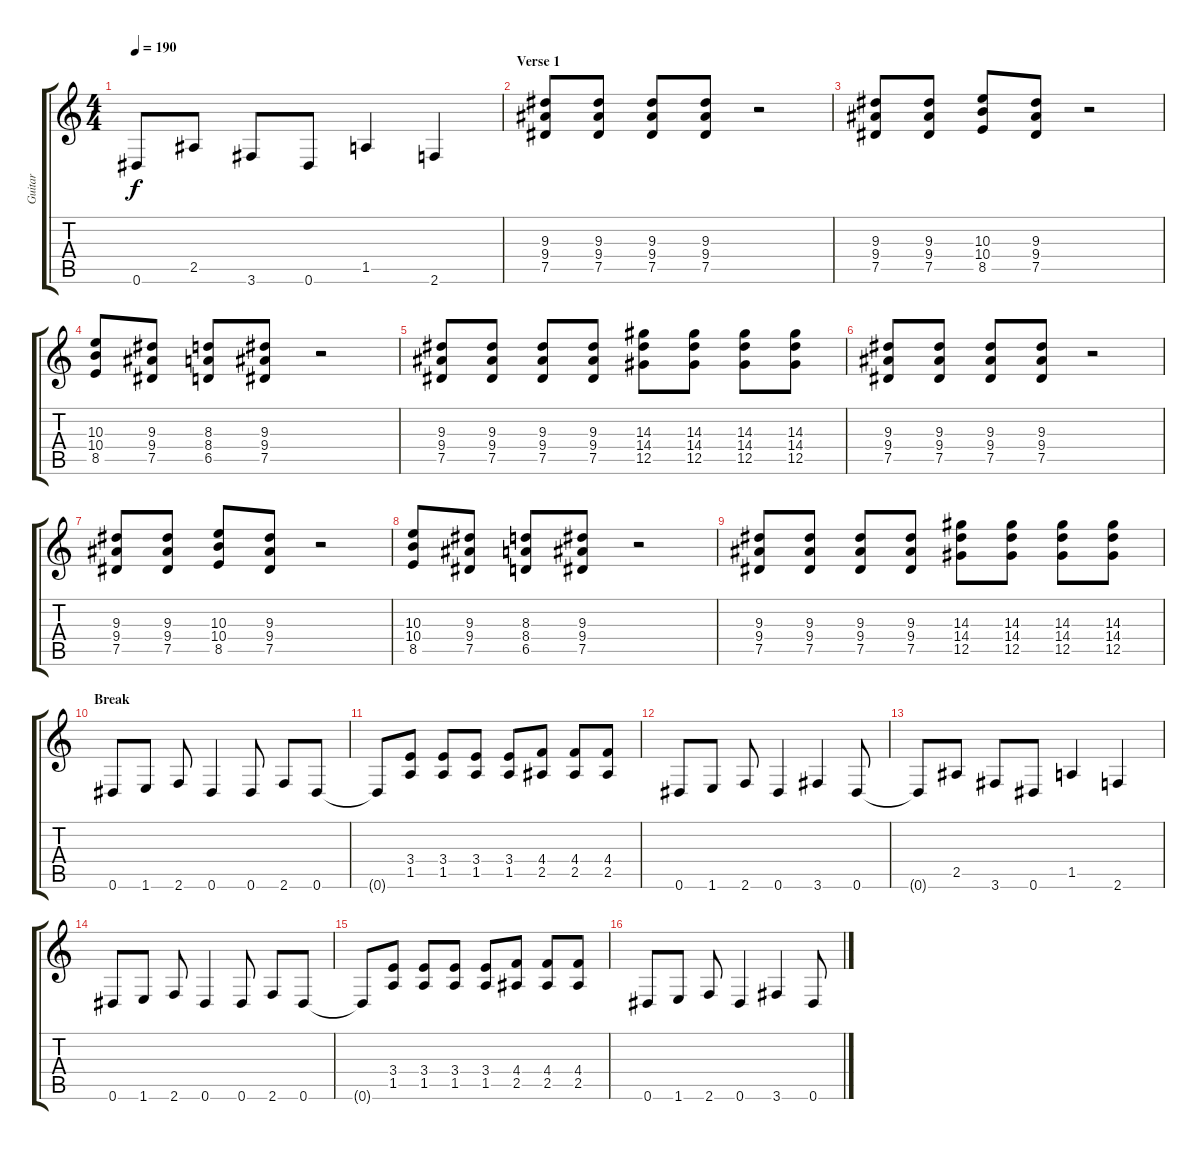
\track ("Guitar" "Guitar") {instrument overdrivenguitar}
\staff {score tabs}
\tuning (Eb4 Bb3 Gb3 Db3 Ab2 Eb2) {hide}
\ts (4 4)
\tempo 190
\clef g2
\ks c
0.6{t}.8{dy f} 2.5.8 3.6.8 0.6.8 1.5.4 2.6.4 |
\section ("" "Verse 1")
(9.3 9.4 7.5).8 (9.3 9.4 7.5).8 (9.3 9.4 7.5).8 (9.3 9.4 7.5).8 r.2 |
(9.3 9.4 7.5).8 (9.3 9.4 7.5).8 (10.3 10.4 8.5).8 (9.3 9.4 7.5).8 r.2 |
(10.3 10.4 8.5).8 (9.3 9.4 7.5).8 (8.3 8.4 6.5).8 (9.3 9.4 7.5).8 r.2 |
(9.3 9.4 7.5).8 (9.3 9.4 7.5).8 (9.3 9.4 7.5).8 (9.3 9.4 7.5).8 (14.3 14.4 12.5).8 (14.3 14.4 12.5).8 (14.3 14.4 12.5).8 (14.3 14.4 12.5).8 |
(9.3 9.4 7.5).8 (9.3 9.4 7.5).8 (9.3 9.4 7.5).8 (9.3 9.4 7.5).8 r.2 |
(9.3 9.4 7.5).8 (9.3 9.4 7.5).8 (10.3 10.4 8.5).8 (9.3 9.4 7.5).8 r.2 |
(10.3 10.4 8.5).8 (9.3 9.4 7.5).8 (8.3 8.4 6.5).8 (9.3 9.4 7.5).8 r.2 |
(9.3 9.4 7.5).8 (9.3 9.4 7.5).8 (9.3 9.4 7.5).8 (9.3 9.4 7.5).8 (14.3 14.4 12.5).8 (14.3 14.4 12.5).8 (14.3 14.4 12.5).8 (14.3 14.4 12.5).8 |
\section ("" "Break")
0.6.8 1.6.8 2.6.8 0.6.4 0.6.8 2.6.8 0.6.8 |
0.6{t}.8 (3.4 1.5).8 (3.4 1.5).8 (3.4 1.5).8 (3.4 1.5).8 (4.4 2.5).8 (4.4 2.5).8 (4.4 2.5).8 |
0.6.8 1.6.8 2.6.8 0.6.4 3.6.4 0.6.8 |
0.6{t}.8 2.5.8 3.6.8 0.6.8 1.5.4 2.6.4 |
0.6.8 1.6.8 2.6.8 0.6.4 0.6.8 2.6.8 0.6.8 |
0.6{t}.8 (3.4 1.5).8 (3.4 1.5).8 (3.4 1.5).8 (3.4 1.5).8 (4.4 2.5).8 (4.4 2.5).8 (4.4 2.5).8 |
0.6.8 1.6.8 2.6.8 0.6.4 3.6.4 0.6.8
